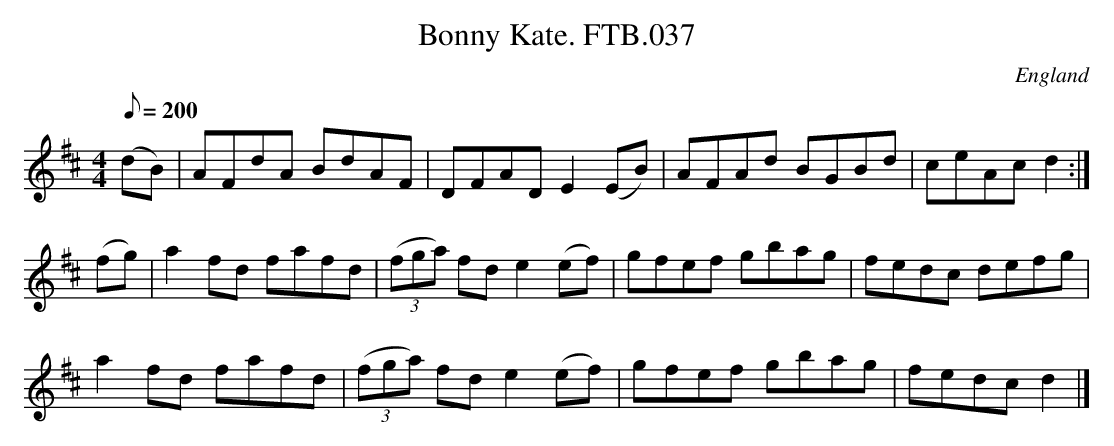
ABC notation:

X:1
T:Bonny Kate. FTB.037
M:4/4
Q:200
O:England
K:D
(dB)|AFdA BdAF|DFADE2(EB)|AFAd BGBd|ceAcd2:|
(fg)|a2fd fafd| ((3fga) fde2(ef)|gfef gbag|fedc defg|
a2fd fafd| ((3fga) fde2(ef)|gfef gbag|fedcd2|]
